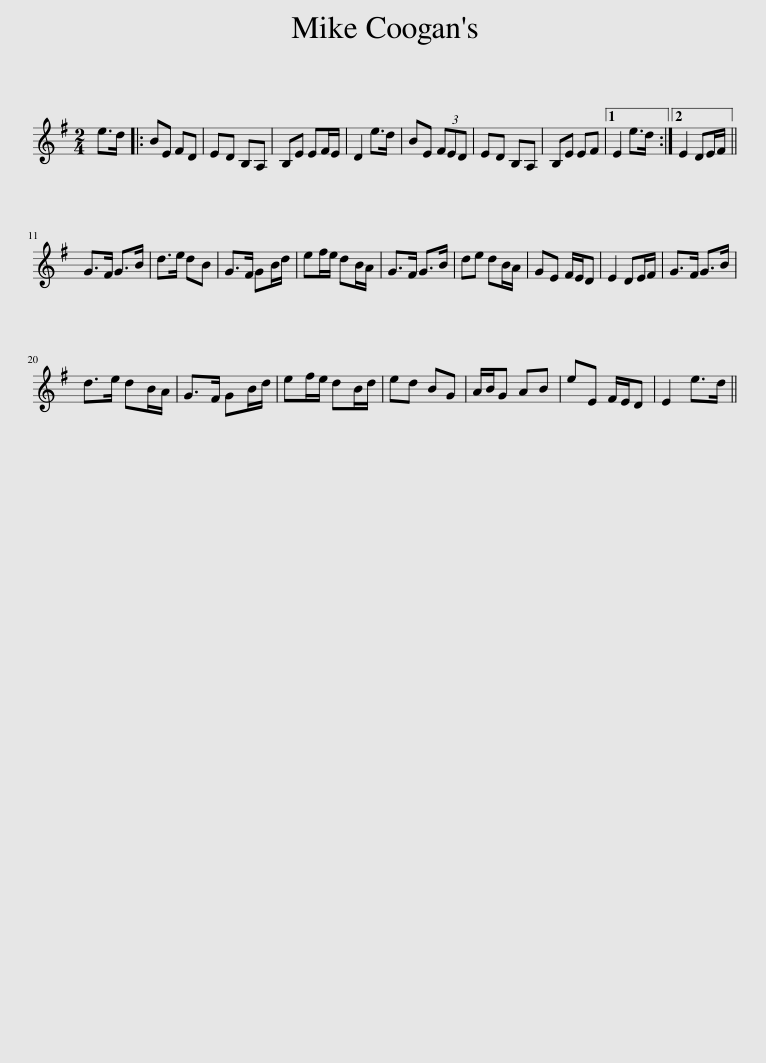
X:1
L:1/8
M:2/4
I:linebreak $
K:Emin
V:1 treble
V:1
 e>d |: BE FD | ED B,A, | B,E EF/E/ | D2 e>d | %5
 BE (3FED | ED B,A, | B,E EF |1 E2 e>d :|2 E2 DE/F/ ||$ %10
 G>F G>B | d>e dB | G>F GB/d/ | ef/e/ dB/A/ | G>F G>B | %15
 de dB/A/ | GE F/E/D | E2 DE/F/ | G>F G>B |$ d>e dB/A/ | %20
 G>F GB/d/ | ef/e/ dB/d/ | ed BG | A/B/G AB | eE F/E/D | %25
 E2 e>d || %26
